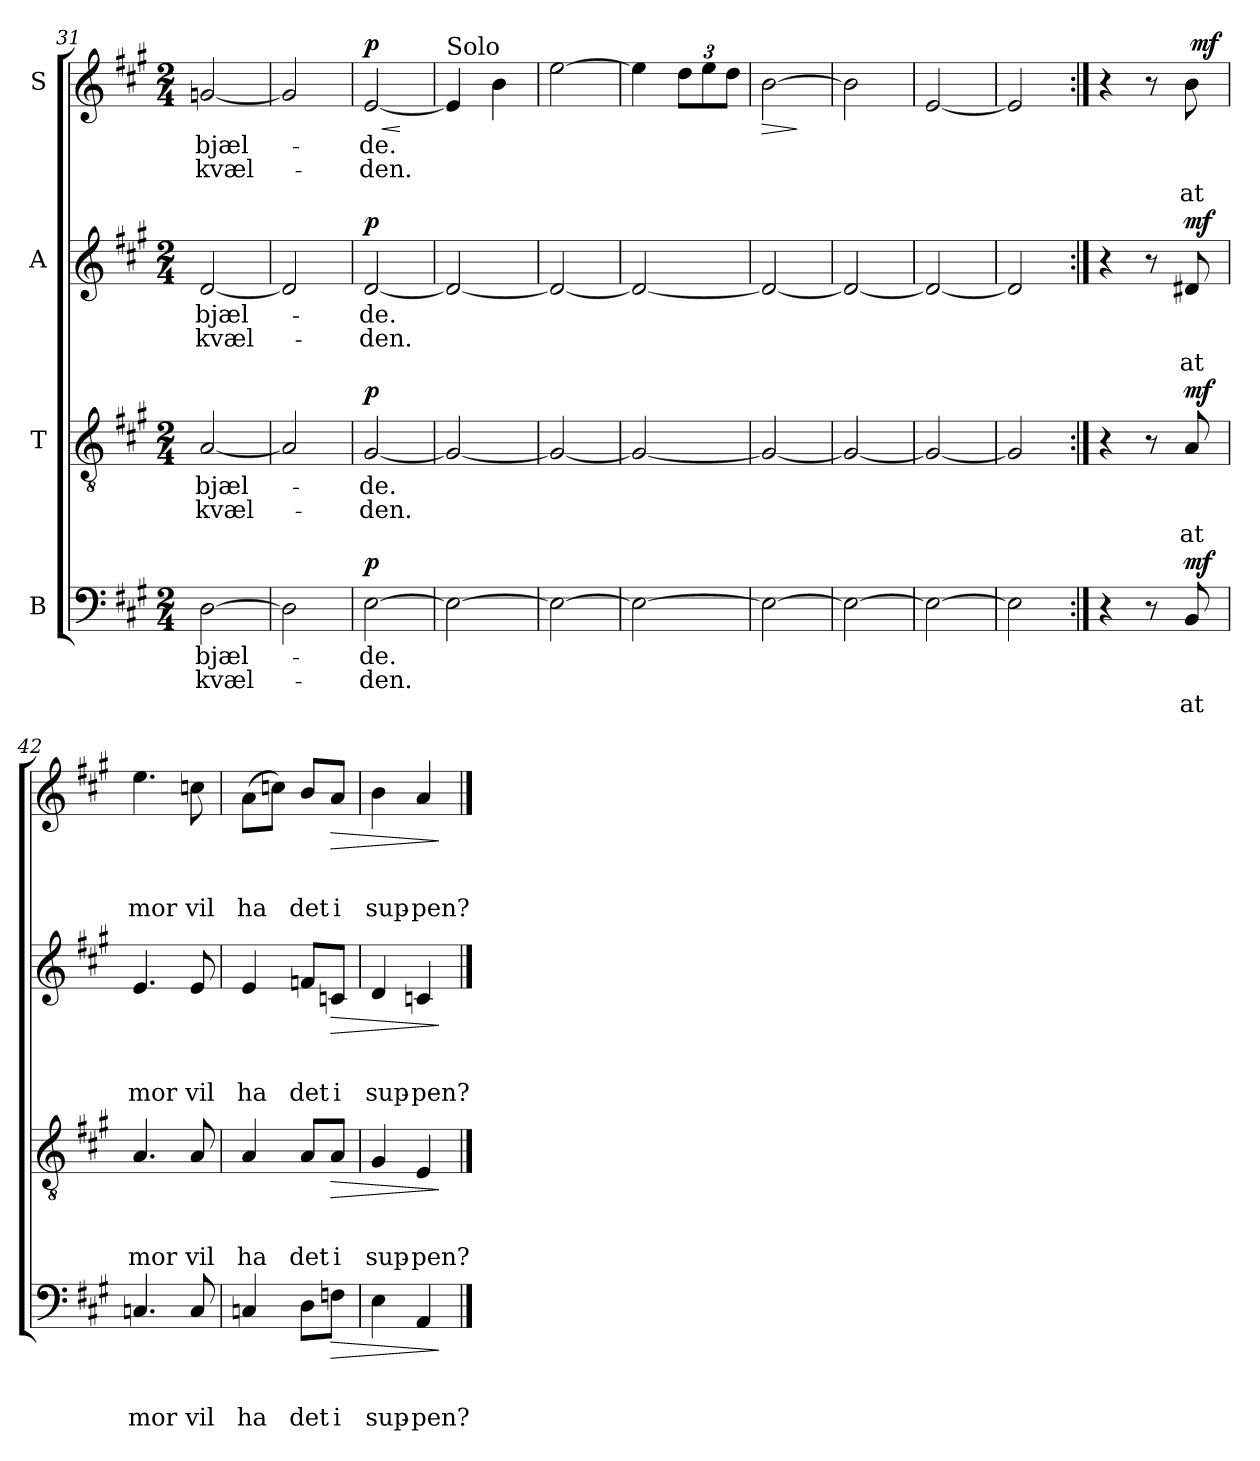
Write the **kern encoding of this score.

**kern	**text	**text	**text	**dynam	**kern	**text	**text	**text	**dynam	**kern	**text	**text	**text	**dynam	**kern	**text	**text	**text	**dynam
*part4	*part4	*part4	*part4	*part4	*part3	*part3	*part3	*part3	*part3	*part2	*part2	*part2	*part2	*part2	*part1	*part1	*part1	*part1	*part1
*staff4	*staff4	*staff4	*staff4	*staff4	*staff3	*staff3	*staff3	*staff3	*staff3	*staff2	*staff2	*staff2	*staff2	*staff2	*staff1	*staff1	*staff1	*staff1	*staff1
*I"B	*	*	*	*	*I"T	*	*	*	*	*I"A	*	*	*	*	*I"S	*	*	*	*
*clefF4	*	*	*	*	*clefGv2	*	*	*	*	*clefG2	*	*	*	*	*clefG2	*	*	*	*
*k[f#c#g#]	*	*	*	*	*k[f#c#g#]	*	*	*	*	*k[f#c#g#]	*	*	*	*	*k[f#c#g#]	*	*	*	*
*A:	*	*	*	*	*A:	*	*	*	*	*A:	*	*	*	*	*A:	*	*	*	*
*M2/4	*	*	*	*	*M2/4	*	*	*	*	*M2/4	*	*	*	*	*M2/4	*	*	*	*
=31	=31	=31	=31	=31	=31	=31	=31	=31	=31	=31	=31	=31	=31	=31	=31	=31	=31	=31	=31
!	!LO:LY:b	!LO:LY:b	!	!	!	!LO:LY:b	!LO:LY:b	!	!	!	!LO:LY:b	!LO:LY:b	!	!	!	!LO:LY:b	!LO:LY:b	!	!
[2D\	bjæl-	kvæl-	.	.	[2A/	bjæl-	kvæl-	.	.	[2d/	bjæl-	kvæl-	.	.	[2gn/	bjæl-	kvæl-	.	.
=32	=32	=32	=32	=32	=32	=32	=32	=32	=32	=32	=32	=32	=32	=32	=32	=32	=32	=32	=32
2D\]	.	.	.	.	2A/]	.	.	.	.	2d/]	.	.	.	.	2g/]	.	.	.	.
=33	=33	=33	=33	=33	=33	=33	=33	=33	=33	=33	=33	=33	=33	=33	=33	=33	=33	=33	=33
!	!LO:LY:b	!LO:LY:b	!	!LO:DY:a	!	!LO:LY:b	!LO:LY:b	!	!LO:DY:a	!	!LO:LY:b	!LO:LY:b	!	!LO:DY:a	!	!LO:LY:b	!LO:LY:b	!	!LO:HP:b
!	!	!	!	!	!	!	!	!	!	!	!	!	!	!	!	!	!	!	!LO:DY:n=1:a
[2E\	-de.	-den.	.	p	[2G#/	-de.	-den.	.	p	[2d/	-de.	-den.	.	p	[2e/	-de.	-den.	.	< p
.	.	.	.	.	.	.	.	.	.	.	.	.	.	.	.	.	.	.	[
=34	=34	=34	=34	=34	=34	=34	=34	=34	=34	=34	=34	=34	=34	=34	=34	=34	=34	=34	=34
!	!	!	!	!	!	!	!	!	!	!	!	!	!	!	!LO:TX:a:t=Solo	!	!	!	!
2E\_	.	.	.	.	2G#/_	.	.	.	.	2d/_	.	.	.	.	4e/]	.	.	.	.
.	.	.	.	.	.	.	.	.	.	.	.	.	.	.	4b\	.	.	.	.
=35	=35	=35	=35	=35	=35	=35	=35	=35	=35	=35	=35	=35	=35	=35	=35	=35	=35	=35	=35
2E\_	.	.	.	.	2G#/_	.	.	.	.	2d/_	.	.	.	.	[2ee\	.	.	.	.
=36	=36	=36	=36	=36	=36	=36	=36	=36	=36	=36	=36	=36	=36	=36	=36	=36	=36	=36	=36
2E\_	.	.	.	.	2G#/_	.	.	.	.	2d/_	.	.	.	.	4ee\]	.	.	.	.
.	.	.	.	.	.	.	.	.	.	.	.	.	.	.	12dd\L	.	.	.	.
.	.	.	.	.	.	.	.	.	.	.	.	.	.	.	12ee\	.	.	.	.
.	.	.	.	.	.	.	.	.	.	.	.	.	.	.	12dd\J	.	.	.	.
!!LO:LB:g=z
=37	=37	=37	=37	=37	=37	=37	=37	=37	=37	=37	=37	=37	=37	=37	=37	=37	=37	=37	=37
!	!	!	!	!	!	!	!	!	!	!	!	!	!	!	!	!	!	!	!LO:HP:b
2E\_	.	.	.	.	2G#/_	.	.	.	.	2d/_	.	.	.	.	[2b\	.	.	.	>
.	.	.	.	.	.	.	.	.	.	.	.	.	.	.	.	.	.	.	]
=38	=38	=38	=38	=38	=38	=38	=38	=38	=38	=38	=38	=38	=38	=38	=38	=38	=38	=38	=38
2E\_	.	.	.	.	2G#/_	.	.	.	.	2d/_	.	.	.	.	2b\]	.	.	.	.
=39	=39	=39	=39	=39	=39	=39	=39	=39	=39	=39	=39	=39	=39	=39	=39	=39	=39	=39	=39
2E\_	.	.	.	.	2G#/_	.	.	.	.	2d/_	.	.	.	.	[2e/	.	.	.	.
=40	=40	=40	=40	=40	=40	=40	=40	=40	=40	=40	=40	=40	=40	=40	=40	=40	=40	=40	=40
2E\]	.	.	.	.	2G#/]	.	.	.	.	2d/]	.	.	.	.	2e/]	.	.	.	.
=41:|!	=41:|!	=41:|!	=41:|!	=41:|!	=41:|!	=41:|!	=41:|!	=41:|!	=41:|!	=41:|!	=41:|!	=41:|!	=41:|!	=41:|!	=41:|!	=41:|!	=41:|!	=41:|!	=41:|!
*	*	*	*	*	*	*	*	*	*	*	*	*	*	*	*^	*	*	*	*
4r	.	.	.	.	4r	.	.	.	.	4r	.	.	.	.	4r	3ryy	.	.	.	.
8r	.	.	.	.	8r	.	.	.	.	8r	.	.	.	.	8r	.	.	.	.	.
.	.	.	.	.	.	.	.	.	.	.	.	.	.	.	.	24ryy	.	.	.	.
!	!	!	!LO:LY:b	!LO:DY:a	!	!	!	!LO:LY:b	!LO:DY:a	!	!	!	!LO:LY:b	!LO:DY:a	!	!	!	!	!LO:LY:b	!
8BB/	.	.	at	mf	8A/	.	.	at	mf	8d#X/	.	.	at	mf	8b\	96ryy	.	.	at	.
!	!	!	!	!	!	!	!	!	!	!	!	!	!	!	!	!	!	!	!	!LO:DY:a
.	.	.	.	.	.	.	.	.	.	.	.	.	.	.	.	12ryy	.	.	.	mf
.	.	.	.	.	.	.	.	.	.	.	.	.	.	.	.	48.ryy	.	.	.	.
=42	=42	=42	=42	=42	=42	=42	=42	=42	=42	=42	=42	=42	=42	=42	=42	=42	=42	=42	=42	=42
!	!	!	!LO:LY:b	!	!	!	!	!LO:LY:b	!	!	!	!	!LO:LY:b	!	!	!	!	!	!LO:LY:b	!
*	*	*	*	*	*	*	*	*	*	*	*	*	*	*	*v	*v	*	*	*	*
4.Cn/	.	.	mor	.	4.A/	.	.	mor	.	4.e/	.	.	mor	.	4.ee\	.	.	mor	.
!	!	!	!LO:LY:b	!	!	!	!	!LO:LY:b	!	!	!	!	!LO:LY:b	!	!	!	!	!LO:LY:b	!
8C/	.	.	vil	.	8A/	.	.	vil	.	8e/	.	.	vil	.	8ccn\	.	.	vil	.
=43	=43	=43	=43	=43	=43	=43	=43	=43	=43	=43	=43	=43	=43	=43	=43	=43	=43	=43	=43
!	!	!	!LO:LY:b	!	!	!	!	!LO:LY:b	!	!	!	!	!LO:LY:b	!	!	!	!	!LO:LY:b	!
4Cn/	.	.	ha	.	4A/	.	.	ha	.	4e/	.	.	ha	.	(>8a\L	.	.	ha	.
.	.	.	.	.	.	.	.	.	.	.	.	.	.	.	8ccn\J)	.	.	.	.
!	!	!	!LO:LY:b	!	!	!	!	!LO:LY:b	!	!	!	!	!LO:LY:b	!	!	!	!	!LO:LY:b	!
8D\L	.	.	det	.	8A/L	.	.	det	.	8fn/L	.	.	det	.	8b/L	.	.	det	.
!	!	!	!LO:LY:b	!LO:HP:b	!	!	!	!LO:LY:b	!LO:HP:b	!	!	!	!LO:LY:b	!LO:HP:b	!	!	!	!LO:LY:b	!LO:HP:b
8Fn\J	.	.	i	>	8A/J	.	.	i	>	8cn/J	.	.	i	>	8a/J	.	.	i	>
=44	=44	=44	=44	=44	=44	=44	=44	=44	=44	=44	=44	=44	=44	=44	=44	=44	=44	=44	=44
!	!	!	!LO:LY:b	!	!	!	!	!LO:LY:b	!	!	!	!	!LO:LY:b	!	!	!	!	!LO:LY:b	!
4E\	.	.	sup-	.	4G#/	.	.	sup-	.	4d/	.	.	sup-	.	4b\	.	.	sup-	.
!	!	!	!LO:LY:b	!	!	!	!	!LO:LY:b	!	!	!	!	!LO:LY:b	!	!	!	!	!LO:LY:b	!
4AA/	.	.	-pen?	.	4E/	.	.	-pen?	.	4cn/	.	.	-pen?	.	4a/	.	.	-pen?	.
.	.	.	.	]	.	.	.	.	]	.	.	.	.	]	.	.	.	.	]
==	==	==	==	==	==	==	==	==	==	==	==	==	==	==	==	==	==	==	==
*-	*-	*-	*-	*-	*-	*-	*-	*-	*-	*-	*-	*-	*-	*-	*-	*-	*-	*-	*-
